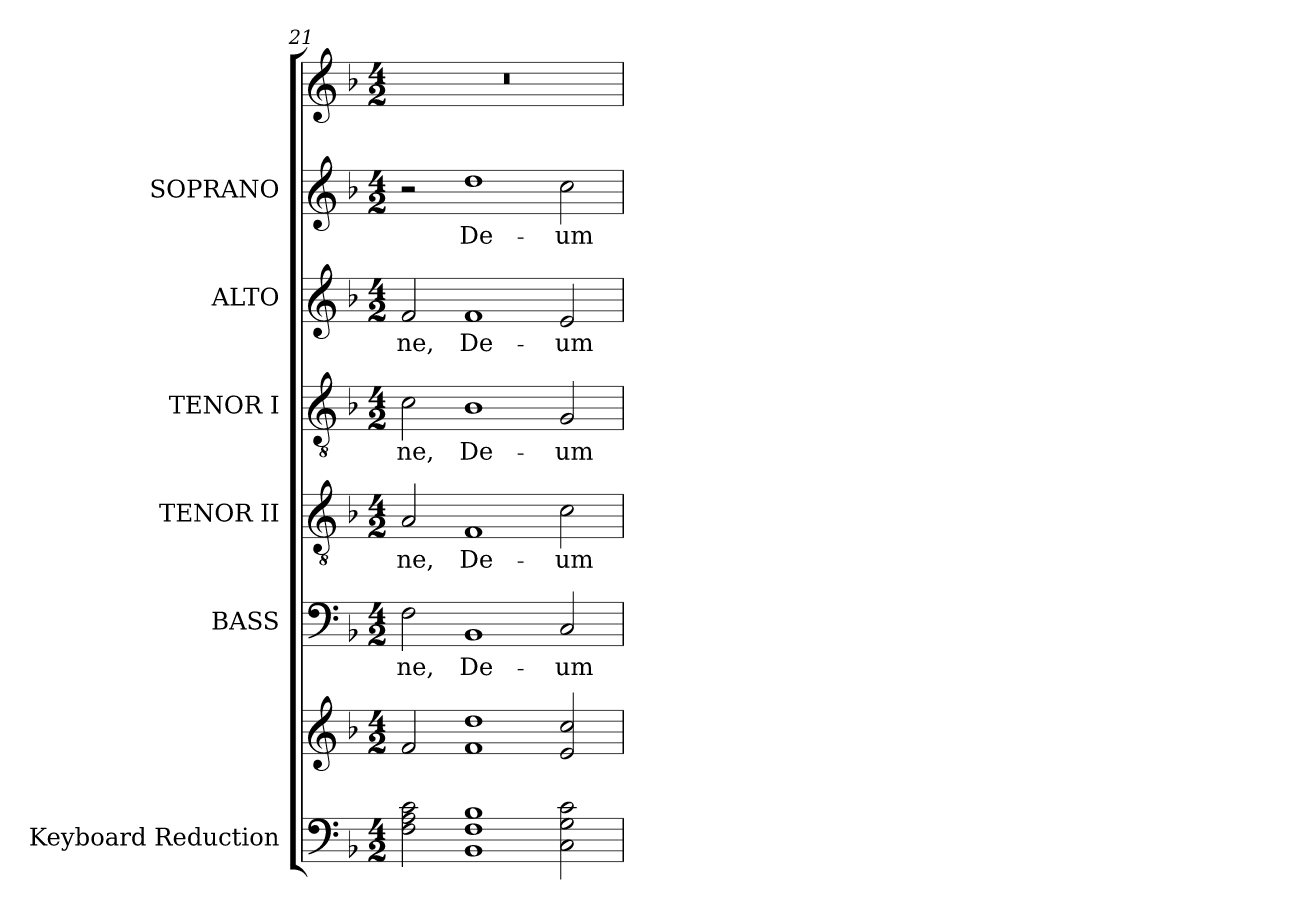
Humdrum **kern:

**kern	**kern	**kern	**text	**kern	**text	**kern	**text	**kern	**text	**kern	**text	**kern
*part7	*part7	*part6	*part6	*part5	*part5	*part4	*part4	*part3	*part3	*part2	*part2	*part1
*staff8	*staff7	*staff6	*staff6	*staff5	*staff5	*staff4	*staff4	*staff3	*staff3	*staff2	*staff2	*staff1
*I"Keyboard Reduction	*	*I"BASS	*	*I"TENOR II	*	*I"TENOR I	*	*I"ALTO	*	*I"SOPRANO	*	*
*I'Reduc.	*	*I'B.	*	*I'T. II	*	*I'T. I	*	*I'A.	*	*I'S.	*	*
!!LO:PB:g=z
*clefF4	*clefG2	*clefF4	*	*clefGv2	*	*clefGv2	*	*clefG2	*	*clefG2	*	*clefG2
*	*	*	*	*ITrd7c12	*	*ITrd7c12	*	*	*	*	*	*
*k[b-]	*k[b-]	*k[b-]	*	*k[b-]	*	*k[b-]	*	*k[b-]	*	*k[b-]	*	*k[b-]
*F:	*F:	*F:	*	*F:	*	*F:	*	*F:	*	*F:	*	*F:
*M4/2	*M4/2	*M4/2	*	*M4/2	*	*M4/2	*	*M4/2	*	*M4/2	*	*M4/2
=21	=21	=21	=21	=21	=21	=21	=21	=21	=21	=21	=21	=21
!	!	!	!LO:LY:b:color=#000000	!	!	!	!	!	!	!	!	!
!	!	!	!	!	!LO:LY:b:color=#000000	!	!	!	!	!	!	!
!	!	!	!	!	!	!	!LO:LY:b:color=#000000	!	!	!	!	!
!	!	!	!	!	!	!	!	!	!LO:LY:b:color=#000000	!	!	!LO:N:vis=1
2Fi\ 2Ai 2ci	2fi/	2Fi\	-ne,	2AAi/	-ne,	2Ci\	-ne,	2fi/	-ne,	2r	.	0r
!	!	!	!LO:LY:b:color=#000000	!	!	!	!	!	!	!	!	!
!	!	!	!	!	!LO:LY:b:color=#000000	!	!	!	!	!	!	!
!	!	!	!	!	!	!	!LO:LY:b:color=#000000	!	!	!	!	!
!	!	!	!	!	!	!	!	!	!LO:LY:b:color=#000000	!	!	!
!	!	!	!	!	!	!	!	!	!	!	!LO:LY:b:color=#000000	!
1BB-i 1Fi 1B-i	1fi 1ddi	1BB-i	De-	1FFi	De-	1BB-i	De-	1fi	De-	1ddi	De-	.
!	!	!	!LO:LY:b:color=#000000	!	!	!	!	!	!	!	!	!
!	!	!	!	!	!LO:LY:b:color=#000000	!	!	!	!	!	!	!
!	!	!	!	!	!	!	!LO:LY:b:color=#000000	!	!	!	!	!
!	!	!	!	!	!	!	!	!	!LO:LY:b:color=#000000	!	!	!
!	!	!	!	!	!	!	!	!	!	!	!LO:LY:b:color=#000000	!
2Ci\ 2Gi 2ci	2ei/ 2cci	2Ci/	-um	2Ci\	-um	2GGi/	-um	2ei/	-um	2cci\	-um	.
=	=	=	=	=	=	=	=	=	=	=	=	=
*-	*-	*-	*-	*-	*-	*-	*-	*-	*-	*-	*-	*-
